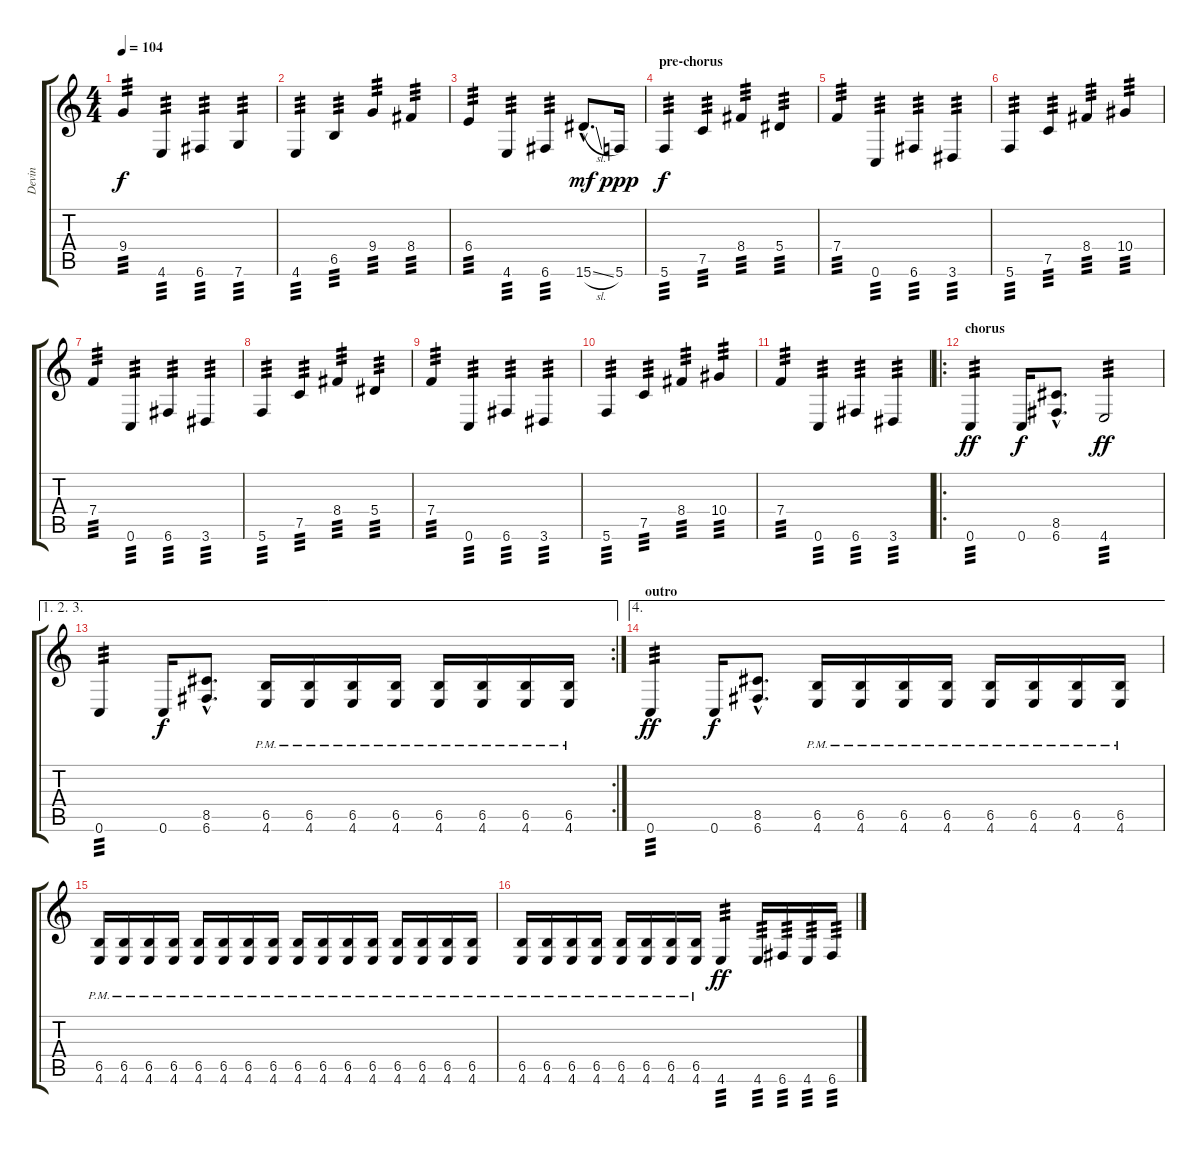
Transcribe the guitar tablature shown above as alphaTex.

\track ("Devin" "Devin") {instrument distortionguitar}
\staff {score tabs}
\tuning (C4 G3 Eb3 Bb2 F2 C2) {hide}
\ts (4 4)
\tempo 104
\clef g2
\ks c
9.4.4{tp 3 dy f} 4.6.4{tp 3} 6.6.4{tp 3} 7.6.4{tp 3} |
4.6.4{tp 3} 6.5.4{tp 3} 9.4.4{tp 3} 8.4.4{tp 3} |
6.4.4{tp 3} 4.6.4{tp 3} 6.6.4{tp 3} 15.6{sl hac}.8{d dy mf} 5.6.16{dy ppp} |
\section ("" "pre-chorus")
5.6.4{tp 3 dy f} 7.5.4{tp 3} 8.4.4{tp 3} 5.4.4{tp 3} |
7.4.4{tp 3} 0.6.4{tp 3} 6.6.4{tp 3} 3.6.4{tp 3} |
5.6.4{tp 3} 7.5.4{tp 3} 8.4.4{tp 3} 10.4.4{tp 3} |
7.4.4{tp 3} 0.6.4{tp 3} 6.6.4{tp 3} 3.6.4{tp 3} |
5.6.4{tp 3} 7.5.4{tp 3} 8.4.4{tp 3} 5.4.4{tp 3} |
7.4.4{tp 3} 0.6.4{tp 3} 6.6.4{tp 3} 3.6.4{tp 3} |
5.6.4{tp 3} 7.5.4{tp 3} 8.4.4{tp 3} 10.4.4{tp 3} |
7.4.4{tp 3} 0.6.4{tp 3} 6.6.4{tp 3} 3.6.4{tp 3} |
\ro
\section ("" "chorus")
0.6.4{tp 3 dy ff} 0.6.16{dy f} (8.5{hac} 6.6{hac}).8{d} 4.6.2{tp 3 dy ff} |
\ae (1 2 3)
\rc 2
0.6.4{tp 3} 0.6.16{dy f} (8.5{hac} 6.6{hac}).8{d} (6.5{pm} 4.6{pm}).16 (6.5{pm} 4.6{pm}).16 (6.5{pm} 4.6{pm}).16 (6.5{pm} 4.6{pm}).16 (6.5{pm} 4.6{pm}).16 (6.5{pm} 4.6{pm}).16 (6.5{pm} 4.6{pm}).16 (6.5{pm} 4.6{pm}).16 |
\ae 4
\section ("" "outro")
0.6.4{tp 3 dy ff} 0.6.16{dy f} (8.5{hac} 6.6{hac}).8{d} (6.5{pm} 4.6{pm}).16 (6.5{pm} 4.6{pm}).16 (6.5{pm} 4.6{pm}).16 (6.5{pm} 4.6{pm}).16 (6.5{pm} 4.6{pm}).16 (6.5{pm} 4.6{pm}).16 (6.5{pm} 4.6{pm}).16 (6.5{pm} 4.6{pm}).16 |
(6.5{pm} 4.6{pm}).16 (6.5{pm} 4.6{pm}).16 (6.5 4.6{pm}).16 (6.5{pm} 4.6{pm}).16 (6.5{pm} 4.6{pm}).16 (6.5{pm} 4.6{pm}).16 (6.5{pm} 4.6{pm}).16 (6.5{pm} 4.6{pm}).16 (6.5{pm} 4.6{pm}).16 (6.5{pm} 4.6{pm}).16 (6.5{pm} 4.6{pm}).16 (6.5{pm} 4.6{pm}).16 (6.5{pm} 4.6{pm}).16 (6.5{pm} 4.6{pm}).16 (6.5{pm} 4.6{pm}).16 (6.5{pm} 4.6{pm}).16 |
(6.5{pm} 4.6{pm}).16 (6.5{pm} 4.6{pm}).16 (6.5{pm} 4.6{pm}).16 (6.5{pm} 4.6{pm}).16 (6.5{pm} 4.6{pm}).16 (6.5{pm} 4.6{pm}).16 (6.5{pm} 4.6{pm}).16 (6.5{pm} 4.6{pm}).16 4.6.4{tp 3 dy ff} 4.6.16{tp 3} 6.6.16{tp 3} 4.6.16{tp 3} 6.6.16{tp 3}
